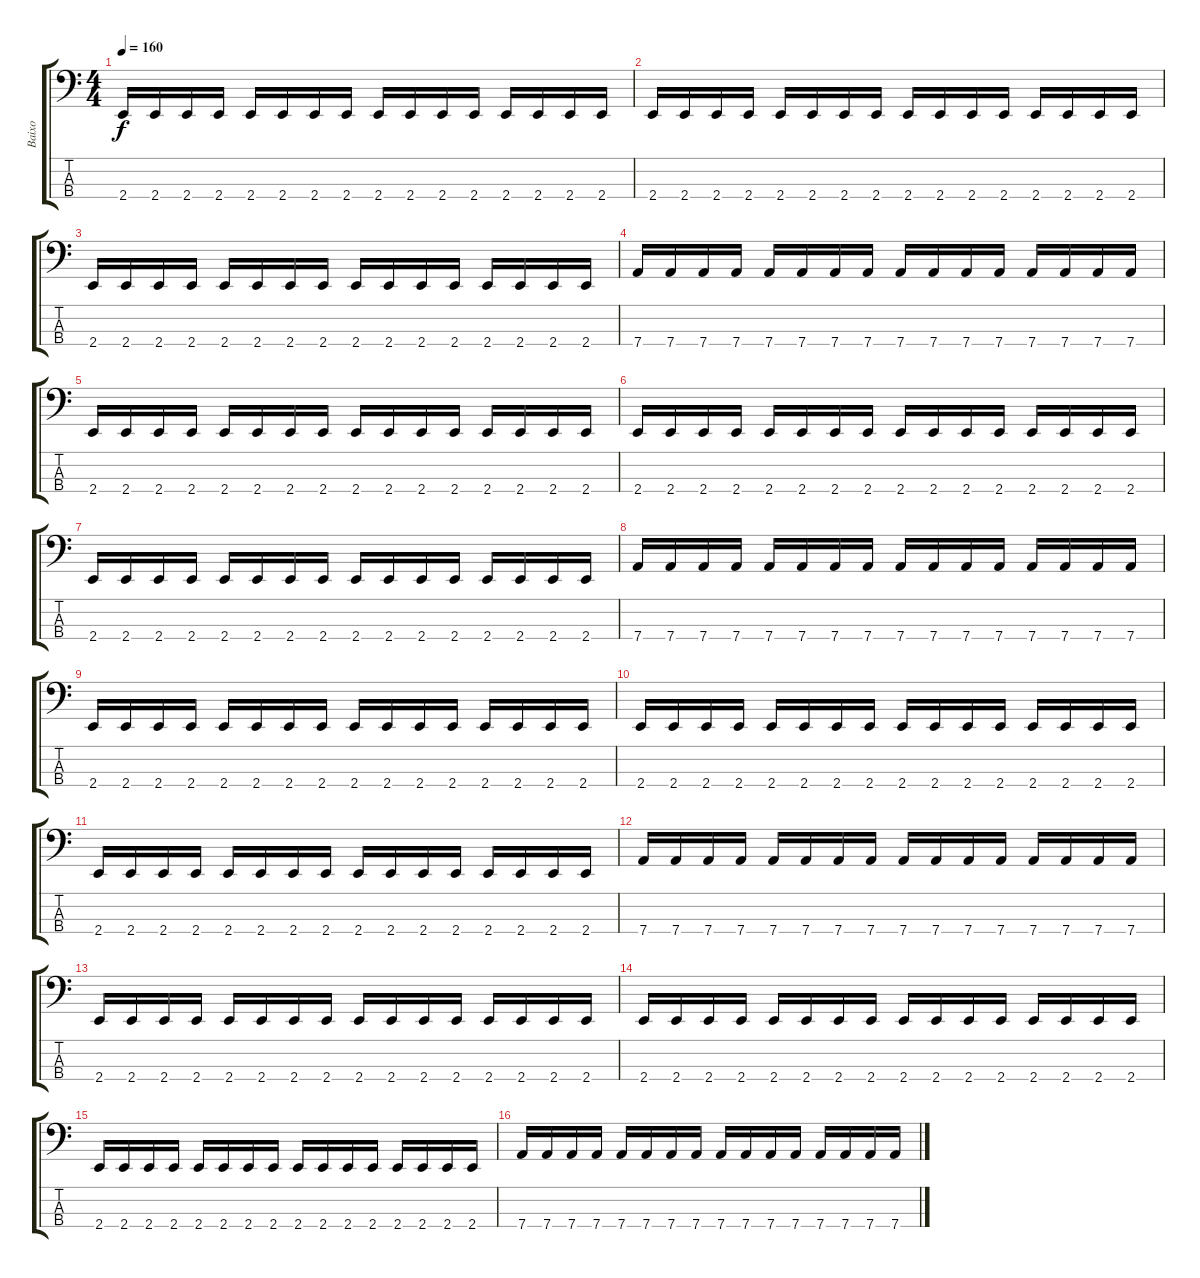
\track ("Baixo" "Baixo") {instrument electricbasspick}
\staff {score tabs}
\tuning (F2 C2 G1 D1) {hide}
\ts (4 4)
\tempo 160
\clef f4
\ks c
2.4.16{dy f} 2.4.16 2.4.16 2.4.16 2.4.16 2.4.16 2.4.16 2.4.16 2.4.16 2.4.16 2.4.16 2.4.16 2.4.16 2.4.16 2.4.16 2.4.16 |
2.4.16 2.4.16 2.4.16 2.4.16 2.4.16 2.4.16 2.4.16 2.4.16 2.4.16 2.4.16 2.4.16 2.4.16 2.4.16 2.4.16 2.4.16 2.4.16 |
2.4.16 2.4.16 2.4.16 2.4.16 2.4.16 2.4.16 2.4.16 2.4.16 2.4.16 2.4.16 2.4.16 2.4.16 2.4.16 2.4.16 2.4.16 2.4.16 |
7.4.16 7.4.16 7.4.16 7.4.16 7.4.16 7.4.16 7.4.16 7.4.16 7.4.16 7.4.16 7.4.16 7.4.16 7.4.16 7.4.16 7.4.16 7.4.16 |
2.4.16 2.4.16 2.4.16 2.4.16 2.4.16 2.4.16 2.4.16 2.4.16 2.4.16 2.4.16 2.4.16 2.4.16 2.4.16 2.4.16 2.4.16 2.4.16 |
2.4.16 2.4.16 2.4.16 2.4.16 2.4.16 2.4.16 2.4.16 2.4.16 2.4.16 2.4.16 2.4.16 2.4.16 2.4.16 2.4.16 2.4.16 2.4.16 |
2.4.16 2.4.16 2.4.16 2.4.16 2.4.16 2.4.16 2.4.16 2.4.16 2.4.16 2.4.16 2.4.16 2.4.16 2.4.16 2.4.16 2.4.16 2.4.16 |
7.4.16 7.4.16 7.4.16 7.4.16 7.4.16 7.4.16 7.4.16 7.4.16 7.4.16 7.4.16 7.4.16 7.4.16 7.4.16 7.4.16 7.4.16 7.4.16 |
2.4.16 2.4.16 2.4.16 2.4.16 2.4.16 2.4.16 2.4.16 2.4.16 2.4.16 2.4.16 2.4.16 2.4.16 2.4.16 2.4.16 2.4.16 2.4.16 |
2.4.16 2.4.16 2.4.16 2.4.16 2.4.16 2.4.16 2.4.16 2.4.16 2.4.16 2.4.16 2.4.16 2.4.16 2.4.16 2.4.16 2.4.16 2.4.16 |
2.4.16 2.4.16 2.4.16 2.4.16 2.4.16 2.4.16 2.4.16 2.4.16 2.4.16 2.4.16 2.4.16 2.4.16 2.4.16 2.4.16 2.4.16 2.4.16 |
7.4.16 7.4.16 7.4.16 7.4.16 7.4.16 7.4.16 7.4.16 7.4.16 7.4.16 7.4.16 7.4.16 7.4.16 7.4.16 7.4.16 7.4.16 7.4.16 |
2.4.16 2.4.16 2.4.16 2.4.16 2.4.16 2.4.16 2.4.16 2.4.16 2.4.16 2.4.16 2.4.16 2.4.16 2.4.16 2.4.16 2.4.16 2.4.16 |
2.4.16 2.4.16 2.4.16 2.4.16 2.4.16 2.4.16 2.4.16 2.4.16 2.4.16 2.4.16 2.4.16 2.4.16 2.4.16 2.4.16 2.4.16 2.4.16 |
2.4.16 2.4.16 2.4.16 2.4.16 2.4.16 2.4.16 2.4.16 2.4.16 2.4.16 2.4.16 2.4.16 2.4.16 2.4.16 2.4.16 2.4.16 2.4.16 |
7.4.16 7.4.16 7.4.16 7.4.16 7.4.16 7.4.16 7.4.16 7.4.16 7.4.16 7.4.16 7.4.16 7.4.16 7.4.16 7.4.16 7.4.16 7.4.16
